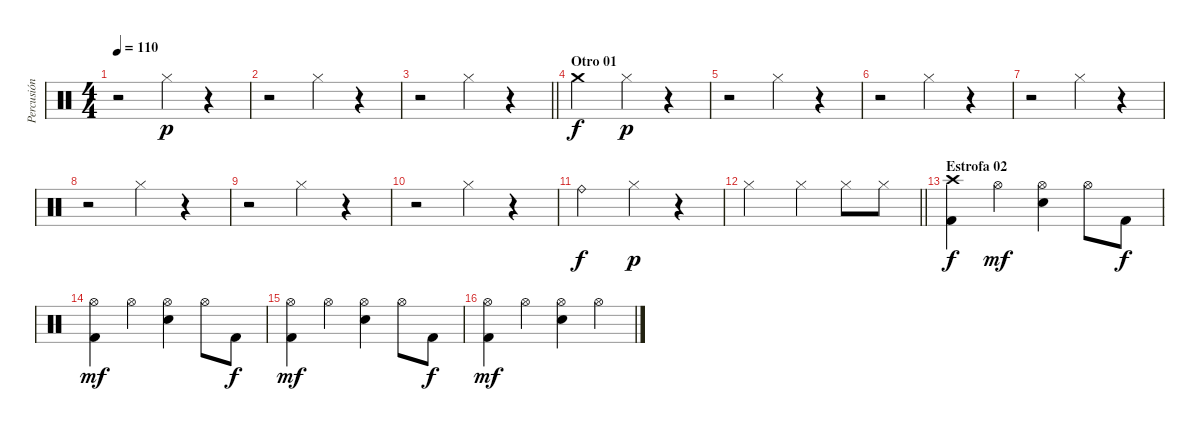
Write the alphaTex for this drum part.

\track ("Percusión" "Percusión") {instrument percussion}
\staff {score}
\articulation defaults
\ts (4 4)
\tempo 110
\clef neutral
\ks c
r.2{dy p} "Hi-Hat (closed)".4 r.4 |
r.2 "Hi-Hat (closed)".4 r.4 |
\barLineRight lightlight
r.2 "Hi-Hat (closed)".4 r.4 |
\section ("" "Otro 01")
"Crash medium (hit)".2{dy f} "Hi-Hat (closed)".4{dy p} r.4 |
r.2 "Hi-Hat (closed)".4 r.4 |
r.2 "Hi-Hat (closed)".4 r.4 |
r.2 "Hi-Hat (closed)".4 r.4 |
r.2 "Hi-Hat (closed)".4 r.4 |
r.2 "Hi-Hat (closed)".4 r.4 |
r.2 "Hi-Hat (closed)".4 r.4 |
"Ride (bell)".2{dy f} "Hi-Hat (closed)".4{dy p} r.4 |
\barLineRight lightlight "Hi-Hat (closed)".2 "Hi-Hat (closed)".4 "Hi-Hat (closed)".8 "Hi-Hat (closed)".8
|
\section ("" "Estrofa 02")
("Crash high (hit)" "Kick (hit) 2").4{dy f} "Hi-Hat (open)".4{dy mf} ("Hi-Hat (open)" "Electric Snare (hit)").4 "Hi-Hat (open)".8 "Kick (hit) 2".8{dy f} |
("Hi-Hat (open)" "Kick (hit) 2").4{dy mf} "Hi-Hat (open)".4 ("Hi-Hat (open)" "Electric Snare (hit)").4 "Hi-Hat (open)".8 "Kick (hit) 2".8{dy f} |
("Hi-Hat (open)" "Kick (hit) 2").4{dy mf} "Hi-Hat (open)".4 ("Hi-Hat (open)" "Electric Snare (hit)").4 "Hi-Hat (open)".8 "Kick (hit) 2".8{dy f} |
("Hi-Hat (open)" "Kick (hit) 2").4{dy mf} "Hi-Hat (open)".4 ("Hi-Hat (open)" "Electric Snare (hit)").4 "Hi-Hat (open)".4
